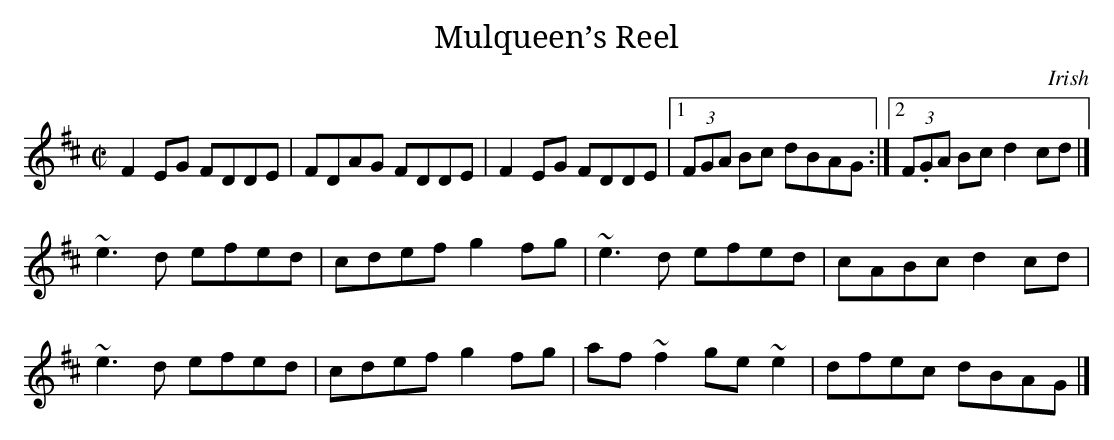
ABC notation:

X:1
T:Mulqueen’s Reel
M:C|
K:D
F2 EG FDDE | FDAG FDDE | F2 EG FDDE |1 (3FGA Bc dBAG :|2 (3F.GA Bc d2 cd |]
~e3 d efed | cdef g2 fg | ~e3 d efed | cABc d2 cd |
~e3 d efed | cdef g2 fg | af ~f2 ge ~e2 | dfec dBAG |]
